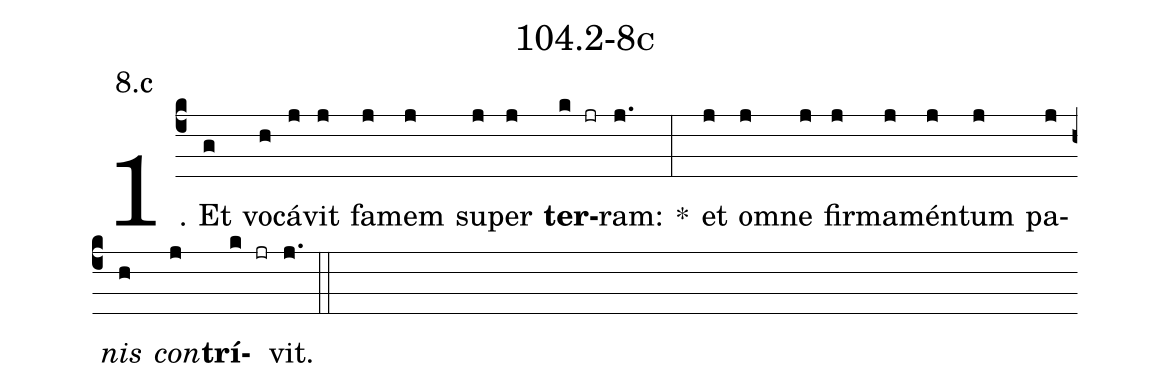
name: 104.2-8c;
annotation: 8.c;
%%
(c4)1. Et(g) vo(h)cá(j)vit(j) fa(j)mem(j) su(j)per(j) <b>ter</b>(k jr)ram:(j.) *(:) et(j) om(j)ne(j) fir(j)ma(j)mén(j)tum(j) pa(j)<i>nis</i>(h) <i>con</i>(j)<b>trí</b>(k jr)vit.(j.) (::)


%E(j) u(j) o(h) u(j) a(k) e.(j.) (::)
